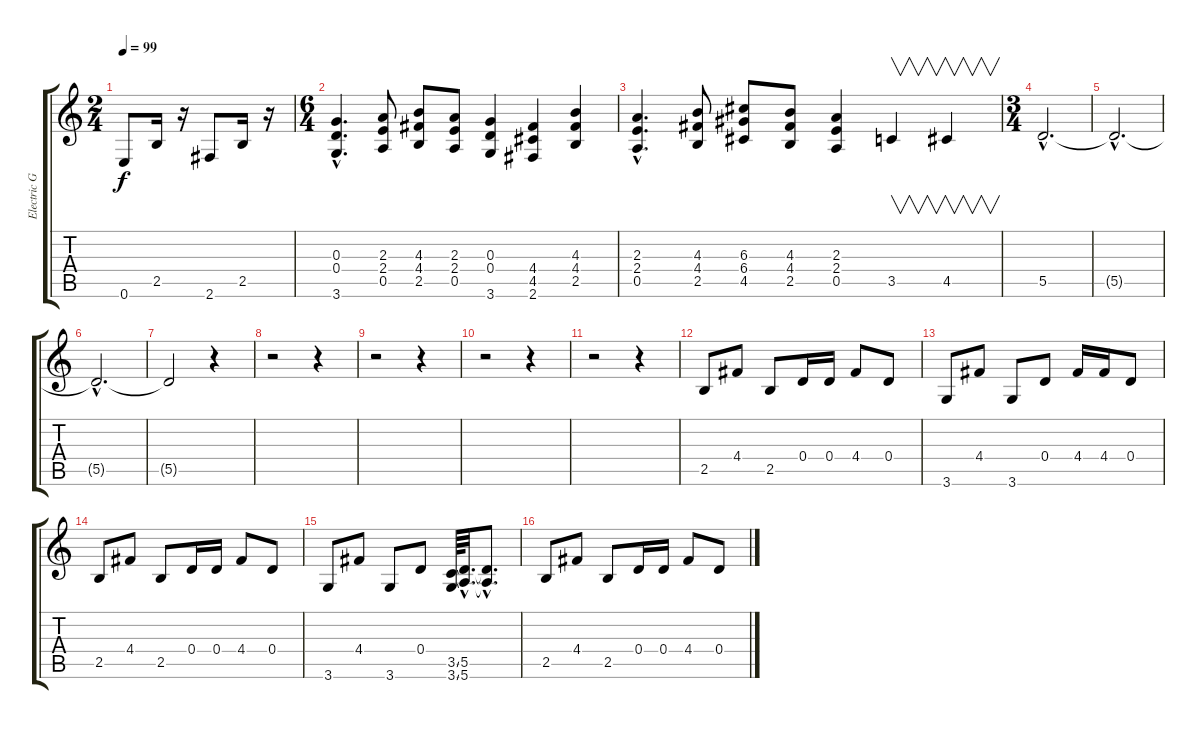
\track ("Electric Guitar (Guitar 2)" "Electric G") {instrument electricguitarclean}
\staff {score tabs}
\tuning (E4 B3 G3 D3 A2 E2) {hide}
\ts (2 4)
\tempo 99
\clef g2
\ks c
0.6.8{dy f} 2.5.16 r.16 2.6.8 2.5.16 r.16 |
\ts (6 4)
(0.3{hac} 0.4{hac} 3.6{hac}).4{d instrument distortionguitar} (2.3 2.4 0.5).8 (4.3 4.4 2.5).8 (2.3 2.4 0.5).8 (0.3 0.4 3.6).4 (4.4 4.5 2.6).4 (4.3 4.4 2.5).4 |
(2.3{hac} 2.4{hac} 0.5{hac}).4{d} (4.3 4.4 2.5).8 (6.3 6.4 4.5).8 (4.3 4.4 2.5).8 (2.3 2.4 0.5).4 3.5.4{v} 4.5.4{v} |
\ts (3 4)
5.5{hac}.2{d instrument electricguitarclean} |
5.5{hac t}.2{d} |
5.5{hac t}.2{d} |
5.5{t}.2 r.4 |
r.2 r.4 |
r.2 r.4 |
r.2 r.4 |
r.2 r.4 |
2.5.8 4.4.8 2.5.8 0.4.16 0.4.16 4.4.8 0.4.8 |
3.6.8 4.4.8 3.6.8 0.4.8 4.4.16 4.4.16 0.4.8 |
2.5.8 4.4.8 2.5.8 0.4.16 0.4.16 4.4.8 0.4.8 |
3.6.8 4.4.8 3.6.8 0.4.8 (3.5{ss} 3.6{ss}).64 (5.5{hac} 5.6{hac}).32{d} (5.5{hac t} 5.6{hac t}).8{d} |
2.5.8 4.4.8 2.5.8 0.4.16 0.4.16 4.4.8 0.4.8
